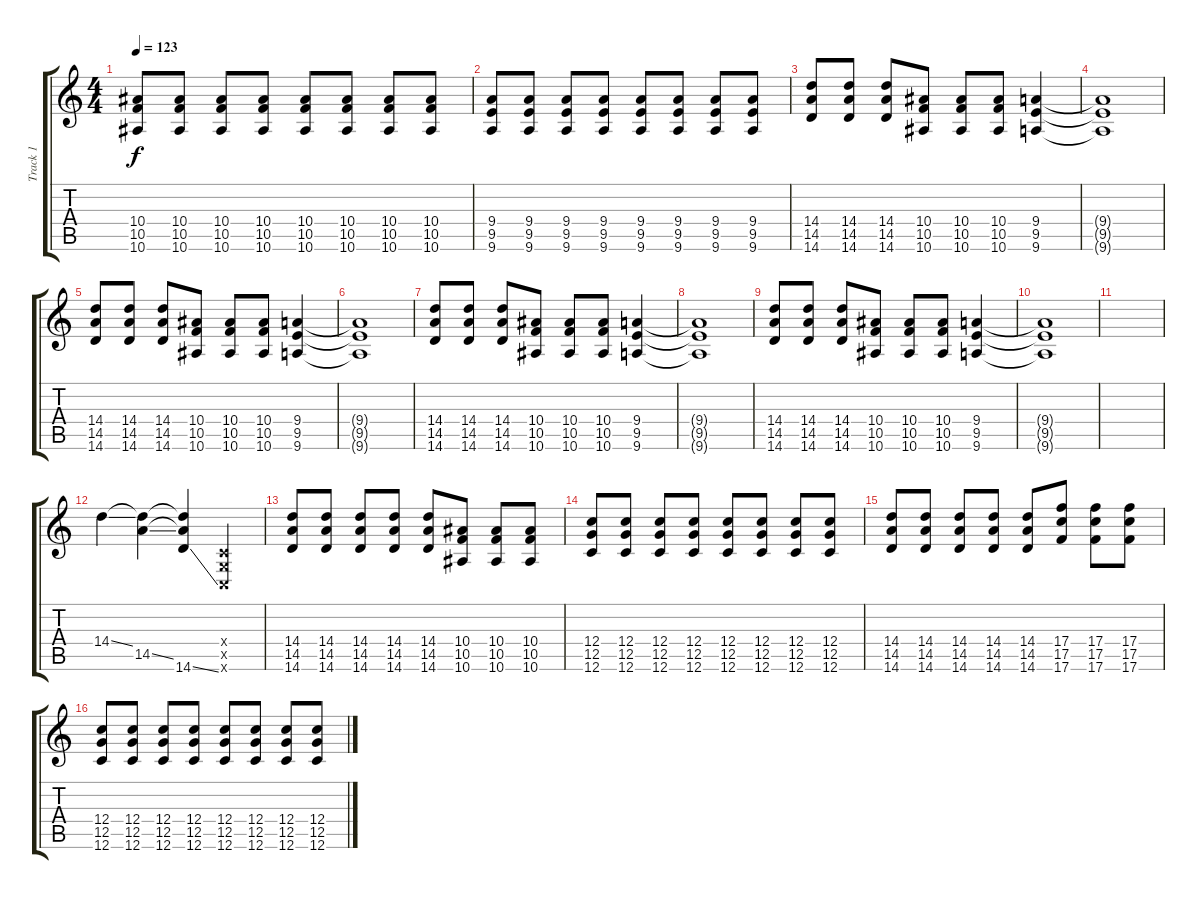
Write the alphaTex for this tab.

\track ("Track 1" "Track 1") {instrument overdrivenguitar}
\staff {score tabs}
\tuning (D4 A3 F3 C3 G2 C2) {hide}
\ts (4 4)
\tempo 123
\clef g2
\ks c
(10.4 10.5 10.6).8{dy f} (10.4 10.5 10.6).8 (10.4 10.5 10.6).8 (10.4 10.5 10.6).8 (10.4 10.5 10.6).8 (10.4 10.5 10.6).8 (10.4 10.5 10.6).8 (10.4 10.5 10.6).8 |
(9.4 9.5 9.6).8 (9.4 9.5 9.6).8 (9.4 9.5 9.6).8 (9.4 9.5 9.6).8 (9.4 9.5 9.6).8 (9.4 9.5 9.6).8 (9.4 9.5 9.6).8 (9.4 9.5 9.6).8 |
(14.4 14.5 14.6).8 (14.4 14.5 14.6).8 (14.4 14.5 14.6).8 (10.4 10.5 10.6).8 (10.4 10.5 10.6).8 (10.4 10.5 10.6).8 (9.4 9.5 9.6).4 |
(9.4{t} 9.5{t} 9.6{t}).1 |
(14.4 14.5 14.6).8 (14.4 14.5 14.6).8 (14.4 14.5 14.6).8 (10.4 10.5 10.6).8 (10.4 10.5 10.6).8 (10.4 10.5 10.6).8 (9.4 9.5 9.6).4 |
(9.4{t} 9.5{t} 9.6{t}).1 |
(14.4 14.5 14.6).8 (14.4 14.5 14.6).8 (14.4 14.5 14.6).8 (10.4 10.5 10.6).8 (10.4 10.5 10.6).8 (10.4 10.5 10.6).8 (9.4 9.5 9.6).4 |
(9.4{t} 9.5{t} 9.6{t}).1 |
(14.4 14.5 14.6).8 (14.4 14.5 14.6).8 (14.4 14.5 14.6).8 (10.4 10.5 10.6).8 (10.4 10.5 10.6).8 (10.4 10.5 10.6).8 (9.4 9.5 9.6).4 |
(9.4{t} 9.5{t} 9.6{t}).1 |
|
14.4{ss}.4 (14.4{t} 14.5{ss}).4 (14.4{t} 14.5{t} 14.6{ss}).4 (0.4{x} 0.5{x} 0.6{x}).4 |
(14.4 14.5 14.6).8 (14.4 14.5 14.6).8 (14.4 14.5 14.6).8 (14.4 14.5 14.6).8 (14.4 14.5 14.6).8 (10.4 10.5 10.6).8 (10.4 10.5 10.6).8 (10.4 10.5 10.6).8 |
(12.4 12.5 12.6).8 (12.4 12.5 12.6).8 (12.4 12.5 12.6).8 (12.4 12.5 12.6).8 (12.4 12.5 12.6).8 (12.4 12.5 12.6).8 (12.4 12.5 12.6).8 (12.4 12.5 12.6).8 |
(14.4 14.5 14.6).8 (14.4 14.5 14.6).8 (14.4 14.5 14.6).8 (14.4 14.5 14.6).8 (14.4 14.5 14.6).8 (17.4 17.5 17.6).8 (17.4 17.5 17.6).8 (17.4 17.5 17.6).8 |
(12.4 12.5 12.6).8 (12.4 12.5 12.6).8 (12.4 12.5 12.6).8 (12.4 12.5 12.6).8 (12.4 12.5 12.6).8 (12.4 12.5 12.6).8 (12.4 12.5 12.6).8 (12.4 12.5 12.6).8
